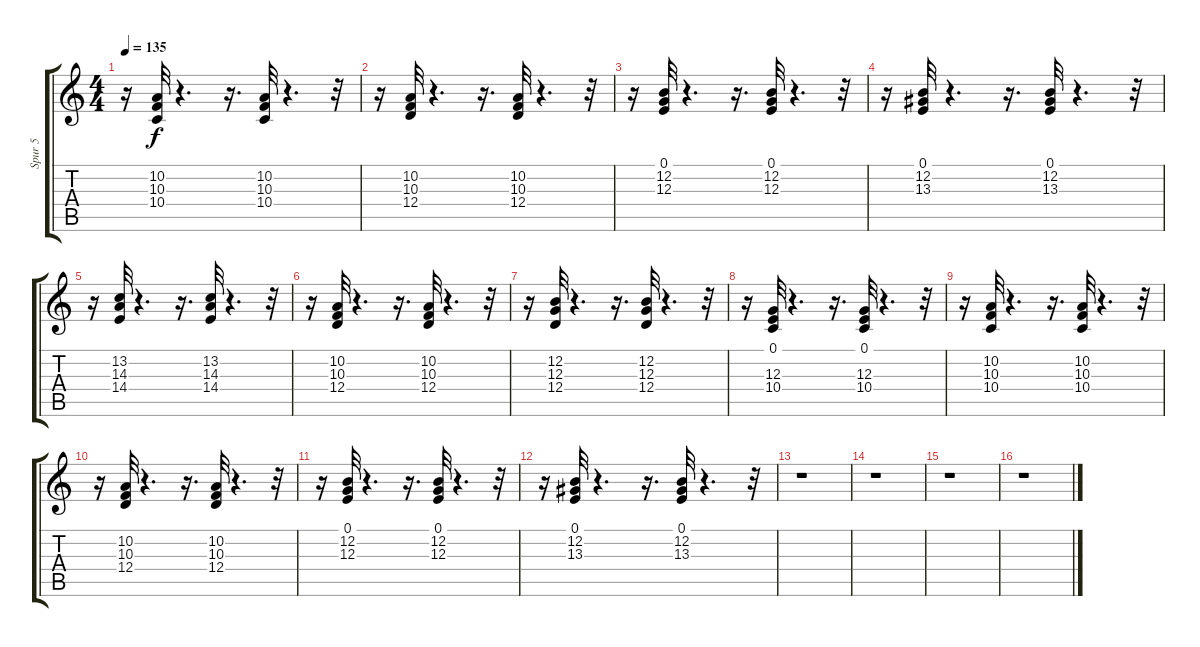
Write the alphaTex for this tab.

\track ("Spur 5" "Spur 5") {instrument lead1square}
\staff {score tabs}
\tuning (E4 B3 G3 D3 A2 E2) {hide}
\ts (4 4)
\tempo 135
\clef g2
\ks c
r.16{dy f} (10.2 10.3 10.4).32 r.4{d} r.16{d} (10.2 10.3 10.4).32 r.4{d} r.32 |
r.16 (10.2 10.3 12.4).32 r.4{d} r.16{d} (10.2 10.3 12.4).32 r.4{d} r.32 |
r.16 (0.1 12.2 12.3).32 r.4{d} r.16{d} (0.1 12.2 12.3).32 r.4{d} r.32 |
r.16 (0.1 12.2 13.3).32 r.4{d} r.16{d} (0.1 12.2 13.3).32 r.4{d} r.32 |
r.16 (13.2 14.3 14.4).32 r.4{d} r.16{d} (13.2 14.3 14.4).32 r.4{d} r.32 |
r.16 (10.2 10.3 12.4).32 r.4{d} r.16{d} (10.2 10.3 12.4).32 r.4{d} r.32 |
r.16 (12.2 12.3 12.4).32 r.4{d} r.16{d} (12.2 12.3 12.4).32 r.4{d} r.32 |
r.16 (0.1 12.3 10.4).32 r.4{d} r.16{d} (0.1 12.3 10.4).32 r.4{d} r.32 |
r.16 (10.2 10.3 10.4).32 r.4{d} r.16{d} (10.2 10.3 10.4).32 r.4{d} r.32 |
r.16 (10.2 10.3 12.4).32 r.4{d} r.16{d} (10.2 10.3 12.4).32 r.4{d} r.32 |
r.16 (0.1 12.2 12.3).32 r.4{d} r.16{d} (0.1 12.2 12.3).32 r.4{d} r.32 |
r.16 (0.1 12.2 13.3).32 r.4{d} r.16{d} (0.1 12.2 13.3).32 r.4{d} r.32 |
r.1 |
r.1 |
r.1 |
r.1
